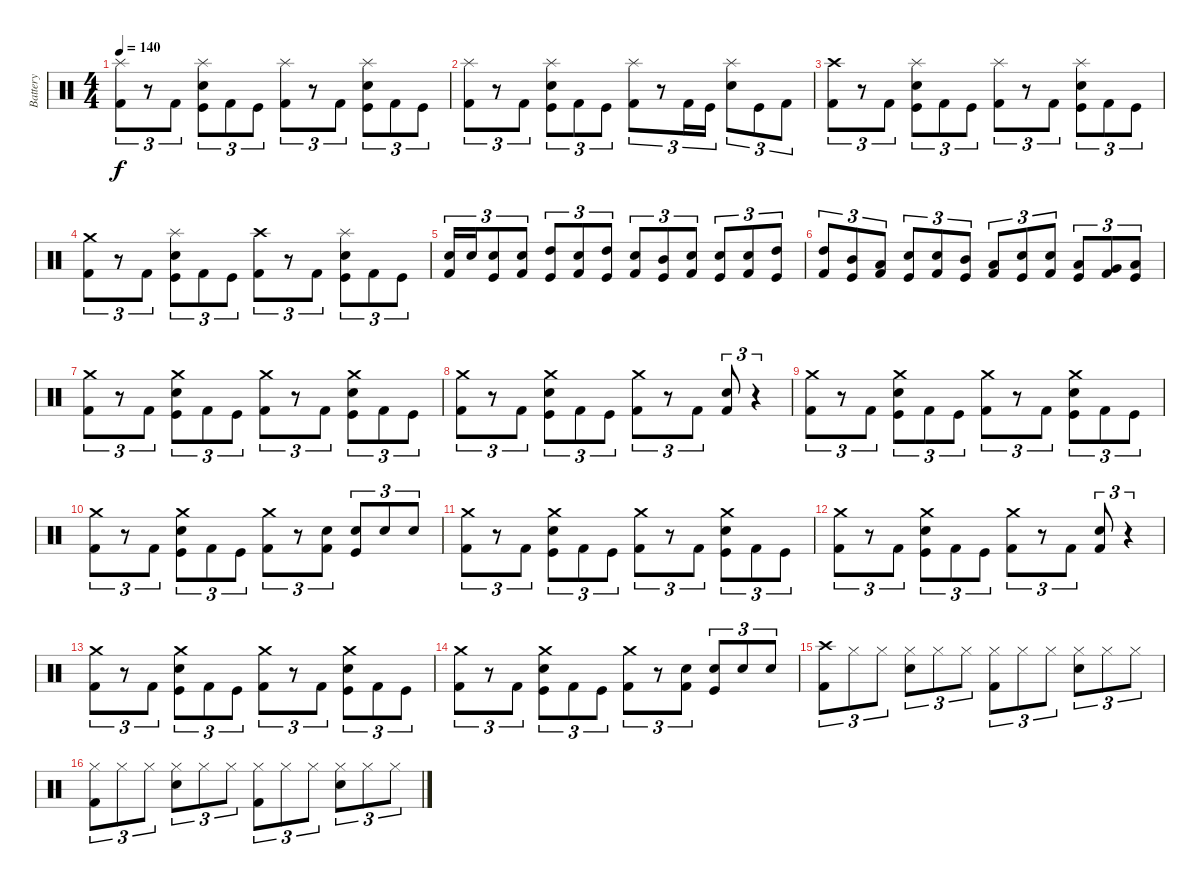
\track ("Battery" "Battery") {instrument percussion}
\staff {score}
\articulation defaults
\ts (4 4)
\tempo 140
\clef neutral
\ks c
("Splash (hit)" "Kick (hit) 2").8{tu (3 2) dy f} r.8{tu (3 2)} "Kick (hit) 2".8{tu (3 2)} ("Splash (hit)" "Snare (hit) 2" "Kick (hit)").8{tu (3 2)} "Kick (hit) 2".8{tu (3 2)} "Kick (hit)".8{tu (3 2)} ("Splash (hit)" "Kick (hit) 2").8{tu (3 2)} r.8{tu (3 2)} "Kick (hit) 2".8{tu (3 2)} ("Splash (hit)" "Snare (hit) 2" "Kick (hit)").8{tu (3 2)} "Kick (hit) 2".8{tu (3 2)} "Kick (hit)".8{tu (3 2)} |
("Splash (hit)" "Kick (hit) 2").8{tu (3 2)} r.8{tu (3 2)} "Kick (hit) 2".8{tu (3 2)} ("Splash (hit)" "Snare (hit) 2" "Kick (hit)").8{tu (3 2)} "Kick (hit) 2".8{tu (3 2)} "Kick (hit)".8{tu (3 2)} ("Splash (hit)" "Kick (hit) 2").8{tu (3 2)} r.8{tu (3 2)} "Kick (hit) 2".16{tu (3 2)} "Kick (hit)".16{tu (3 2)} ("Splash (hit)" "Snare (hit) 2").8{tu (3 2)} "Kick (hit)".8{tu (3 2)} "Kick (hit) 2".8{tu (3 2)} |
("Crash high (hit)" "Kick (hit) 2").8{tu (3 2)} r.8{tu (3 2)} "Kick (hit) 2".8{tu (3 2)} ("Splash (hit)" "Snare (hit) 2" "Kick (hit)").8{tu (3 2)} "Kick (hit) 2".8{tu (3 2)} "Kick (hit)".8{tu (3 2)} ("Splash (hit)" "Kick (hit) 2").8{tu (3 2)} r.8{tu (3 2)} "Kick (hit) 2".8{tu (3 2)} ("Splash (hit)" "Snare (hit) 2" "Kick (hit)").8{tu (3 2)} "Kick (hit) 2".8{tu (3 2)} "Kick (hit)".8{tu (3 2)} |
("Crash medium (hit)" "Kick (hit) 2").8{tu (3 2)} r.8{tu (3 2)} "Kick (hit) 2".8{tu (3 2)} ("Splash (hit)" "Snare (hit) 2" "Kick (hit)").8{tu (3 2)} "Kick (hit) 2".8{tu (3 2)} "Kick (hit)".8{tu (3 2)} ("Crash high (hit)" "Kick (hit) 2").8{tu (3 2)} r.8{tu (3 2)} "Kick (hit) 2".8{tu (3 2)} ("Splash (hit)" "Snare (hit) 2" "Kick (hit)").8{tu (3 2)} "Kick (hit) 2".8{tu (3 2)} "Kick (hit)".8{tu (3 2)} |
("Snare (hit) 2" "Kick (hit) 2").16{tu (3 2)} "Snare (hit) 2".16{tu (3 2)} ("Snare (hit) 2" "Kick (hit)").8{tu (3 2)} ("Snare (hit) 2" "Kick (hit) 2").8{tu (3 2)} ("High Tom (hit)" "Kick (hit)").8{tu (3 2)} ("Snare (hit) 2" "Kick (hit) 2").8{tu (3 2)} ("High Tom (hit)" "Kick (hit)").8{tu (3 2)} ("Snare (hit) 2" "Kick (hit) 2").8{tu (3 2)} ("Mid Tom (hit)" "Kick (hit)").8{tu (3 2)} ("Snare (hit) 2" "Kick (hit) 2").8{tu (3 2)} ("Snare (hit) 2" "Kick (hit)").8{tu (3 2)} ("Snare (hit) 2" "Kick (hit) 2").8{tu (3 2)} ("High Tom (hit)" "Kick (hit)").8{tu (3 2)} |
("High Tom (hit)" "Kick (hit) 2").8{tu (3 2)} ("Mid Tom (hit)" "Kick (hit)").8{tu (3 2)} ("Low Tom (hit)" "Kick (hit) 2").8{tu (3 2)} ("Snare (hit) 2" "Kick (hit)").8{tu (3 2)} ("Snare (hit) 2" "Kick (hit) 2").8{tu (3 2)} ("Mid Tom (hit)" "Kick (hit)").8{tu (3 2)} ("Low Tom (hit)" "Kick (hit) 2").8{tu (3 2)} ("Snare (hit) 2" "Kick (hit)").8{tu (3 2)} ("Snare (hit) 2" "Kick (hit) 2").8{tu (3 2)} ("Low Tom (hit)" "Kick (hit)").8{tu (3 2)} ("Very Low Tom (hit)" "Kick (hit) 2").8{tu (3 2)} ("Low Floor Tom (hit)" "Kick (hit)").8{tu (3 2)} |
("Crash medium (hit)" "Kick (hit) 2").8{tu (3 2)} r.8{tu (3 2)} "Kick (hit) 2".8{tu (3 2)} ("Crash medium (hit)" "Snare (hit) 2" "Kick (hit)").8{tu (3 2)} "Kick (hit) 2".8{tu (3 2)} "Kick (hit)".8{tu (3 2)} ("Crash medium (hit)" "Kick (hit) 2").8{tu (3 2)} r.8{tu (3 2)} "Kick (hit) 2".8{tu (3 2)} ("Crash medium (hit)" "Snare (hit) 2" "Kick (hit)").8{tu (3 2)} "Kick (hit) 2".8{tu (3 2)} "Kick (hit)".8{tu (3 2)} |
("Crash medium (hit)" "Kick (hit) 2").8{tu (3 2)} r.8{tu (3 2)} "Kick (hit) 2".8{tu (3 2)} ("Crash medium (hit)" "Snare (hit) 2" "Kick (hit)").8{tu (3 2)} "Kick (hit) 2".8{tu (3 2)} "Kick (hit)".8{tu (3 2)} ("Crash medium (hit)" "Kick (hit) 2").8{tu (3 2)} r.8{tu (3 2)} "Kick (hit) 2".8{tu (3 2)} ("Snare (hit) 2" "Kick (hit) 2").8{tu (3 2)} r.4{tu (3 2)} |
("Crash medium (hit)" "Kick (hit) 2").8{tu (3 2)} r.8{tu (3 2)} "Kick (hit) 2".8{tu (3 2)} ("Crash medium (hit)" "Snare (hit) 2" "Kick (hit)").8{tu (3 2)} "Kick (hit) 2".8{tu (3 2)} "Kick (hit)".8{tu (3 2)} ("Crash medium (hit)" "Kick (hit) 2").8{tu (3 2)} r.8{tu (3 2)} "Kick (hit) 2".8{tu (3 2)} ("Crash medium (hit)" "Snare (hit) 2" "Kick (hit)").8{tu (3 2)} "Kick (hit) 2".8{tu (3 2)} "Kick (hit)".8{tu (3 2)} |
("Crash medium (hit)" "Kick (hit) 2").8{tu (3 2)} r.8{tu (3 2)} "Kick (hit) 2".8{tu (3 2)} ("Crash medium (hit)" "Snare (hit) 2" "Kick (hit)").8{tu (3 2)} "Kick (hit) 2".8{tu (3 2)} "Kick (hit)".8{tu (3 2)} ("Crash medium (hit)" "Kick (hit) 2").8{tu (3 2)} r.8{tu (3 2)} ("Snare (hit) 2" "Kick (hit) 2").8{tu (3 2)} ("Snare (hit) 2" "Kick (hit)").8{tu (3 2)} "Snare (hit) 2".8{tu (3 2)} "Snare (hit) 2".8{tu (3 2)} |
("Crash medium (hit)" "Kick (hit) 2").8{tu (3 2)} r.8{tu (3 2)} "Kick (hit) 2".8{tu (3 2)} ("Crash medium (hit)" "Snare (hit) 2" "Kick (hit)").8{tu (3 2)} "Kick (hit) 2".8{tu (3 2)} "Kick (hit)".8{tu (3 2)} ("Crash medium (hit)" "Kick (hit) 2").8{tu (3 2)} r.8{tu (3 2)} "Kick (hit) 2".8{tu (3 2)} ("Crash medium (hit)" "Snare (hit) 2" "Kick (hit)").8{tu (3 2)} "Kick (hit) 2".8{tu (3 2)} "Kick (hit)".8{tu (3 2)} |
("Crash medium (hit)" "Kick (hit) 2").8{tu (3 2)} r.8{tu (3 2)} "Kick (hit) 2".8{tu (3 2)} ("Crash medium (hit)" "Snare (hit) 2" "Kick (hit)").8{tu (3 2)} "Kick (hit) 2".8{tu (3 2)} "Kick (hit)".8{tu (3 2)} ("Crash medium (hit)" "Kick (hit) 2").8{tu (3 2)} r.8{tu (3 2)} "Kick (hit) 2".8{tu (3 2)} ("Snare (hit) 2" "Kick (hit) 2").8{tu (3 2)} r.4{tu (3 2)} |
("Crash medium (hit)" "Kick (hit) 2").8{tu (3 2)} r.8{tu (3 2)} "Kick (hit) 2".8{tu (3 2)} ("Crash medium (hit)" "Snare (hit) 2" "Kick (hit)").8{tu (3 2)} "Kick (hit) 2".8{tu (3 2)} "Kick (hit)".8{tu (3 2)} ("Crash medium (hit)" "Kick (hit) 2").8{tu (3 2)} r.8{tu (3 2)} "Kick (hit) 2".8{tu (3 2)} ("Crash medium (hit)" "Snare (hit) 2" "Kick (hit)").8{tu (3 2)} "Kick (hit) 2".8{tu (3 2)} "Kick (hit)".8{tu (3 2)} |
("Crash medium (hit)" "Kick (hit) 2").8{tu (3 2)} r.8{tu (3 2)} "Kick (hit) 2".8{tu (3 2)} ("Crash medium (hit)" "Snare (hit) 2" "Kick (hit)").8{tu (3 2)} "Kick (hit) 2".8{tu (3 2)} "Kick (hit)".8{tu (3 2)} ("Crash medium (hit)" "Kick (hit) 2").8{tu (3 2)} r.8{tu (3 2)} ("Snare (hit) 2" "Kick (hit) 2").8{tu (3 2)} ("Snare (hit) 2" "Kick (hit)").8{tu (3 2)} "Snare (hit) 2".8{tu (3 2)} "Snare (hit) 2".8{tu (3 2)} |
("Crash high (hit)" "Kick (hit) 2").8{tu (3 2)} "Hi-Hat (closed)".8{tu (3 2)} "Hi-Hat (closed)".8{tu (3 2)} ("Hi-Hat (closed)" "Snare (hit) 2").8{tu (3 2)} "Hi-Hat (closed)".8{tu (3 2)} "Hi-Hat (closed)".8{tu (3 2)} ("Hi-Hat (closed)" "Kick (hit) 2").8{tu (3 2)} "Hi-Hat (closed)".8{tu (3 2)} "Hi-Hat (closed)".8{tu (3 2)} ("Hi-Hat (closed)" "Snare (hit) 2").8{tu (3 2)} "Hi-Hat (closed)".8{tu (3 2)} "Hi-Hat (closed)".8{tu (3 2)} |
("Hi-Hat (closed)" "Kick (hit) 2").8{tu (3 2)} "Hi-Hat (closed)".8{tu (3 2)} "Hi-Hat (closed)".8{tu (3 2)} ("Hi-Hat (closed)" "Snare (hit) 2").8{tu (3 2)} "Hi-Hat (closed)".8{tu (3 2)} "Hi-Hat (closed)".8{tu (3 2)} ("Hi-Hat (closed)" "Kick (hit) 2").8{tu (3 2)} "Hi-Hat (closed)".8{tu (3 2)} "Hi-Hat (closed)".8{tu (3 2)} ("Hi-Hat (closed)" "Snare (hit) 2").8{tu (3 2)} "Hi-Hat (closed)".8{tu (3 2)} "Hi-Hat (closed)".8{tu (3 2)}
